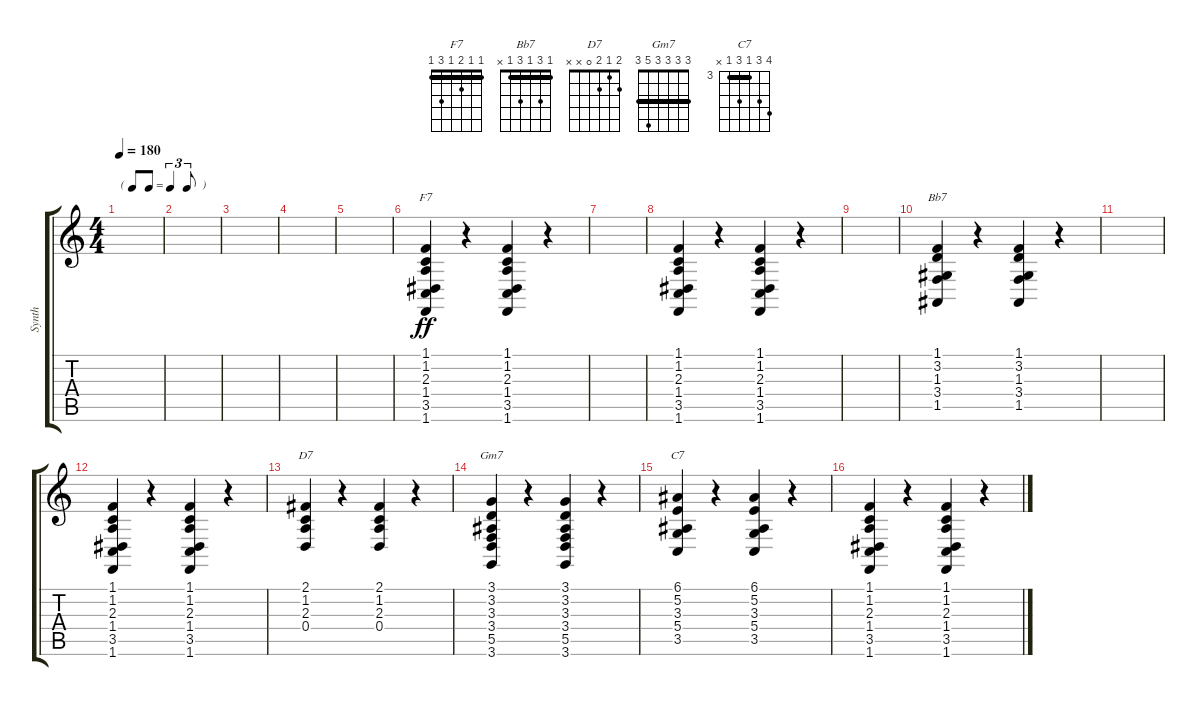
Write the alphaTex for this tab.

\track ("Synth" "Synth") {instrument brasssection}
\staff {score tabs}
\tuning (E4 B3 G3 D3 A2 E2) {hide}
\chord ("F7" 1 1 2 1 3 1) {barre 1}
\chord ("Bb7" 1 3 1 3 1 x) {barre 1}
\chord ("D7" 2 1 2 0 x x)
\chord ("Gm7" 3 3 3 3 5 3) {barre 3}
\chord ("C7" 6 5 3 5 3 x) {firstfret 3 barre 3}
\ts (4 4)
\tf triplet8th
\tempo 180
\clef g2
\ks c
|
|
|
|
|
(1.1 1.2 2.3 1.4 3.5 1.6).4{ch "F7" dy ff} r.4 (1.1 1.2 2.3 1.4 3.5 1.6).4 r.4 |
|
(1.1 1.2 2.3 1.4 3.5 1.6).4 r.4 (1.1 1.2 2.3 1.4 3.5 1.6).4 r.4 |
|
(1.1 3.2 1.3 3.4 1.5).4{ch "Bb7"} r.4 (1.1 3.2 1.3 3.4 1.5).4 r.4 |
|
(1.1 1.2 2.3 1.4 3.5 1.6).4 r.4 (1.1 1.2 2.3 1.4 3.5 1.6).4 r.4 |
(2.1 1.2 2.3 0.4).4{ch "D7"} r.4 (2.1 1.2 2.3 0.4).4 r.4 |
(3.1 3.2 3.3 3.4 5.5 3.6).4{ch "Gm7"} r.4 (3.1 3.2 3.3 3.4 5.5 3.6).4 r.4 |
(6.1 5.2 3.3 5.4 3.5).4{ch "C7"} r.4 (6.1 5.2 3.3 5.4 3.5).4 r.4 |
(1.1 1.2 2.3 1.4 3.5 1.6).4 r.4 (1.1 1.2 2.3 1.4 3.5 1.6).4 r.4
